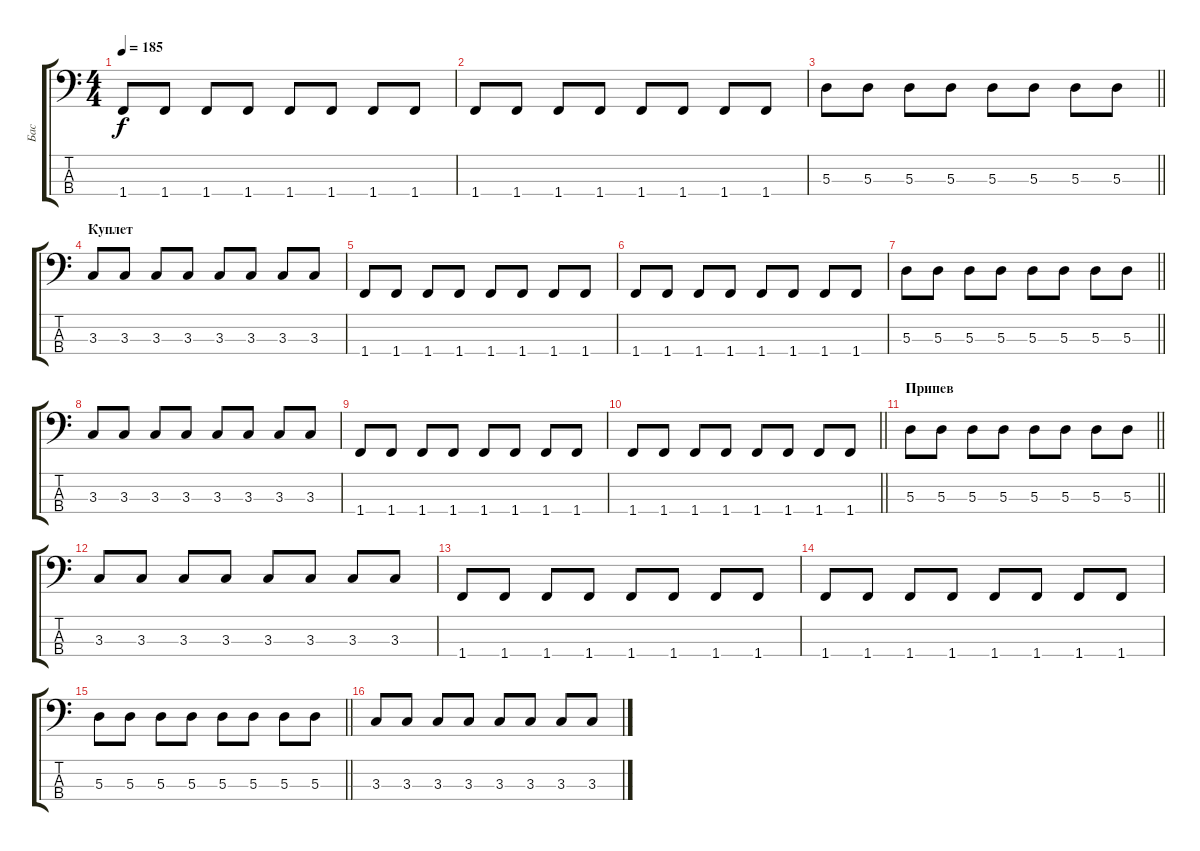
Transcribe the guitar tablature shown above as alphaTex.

\track ("Бас" "Бас") {instrument electricbassfinger}
\staff {score tabs}
\tuning (G2 D2 A1 E1) {hide}
\ts (4 4)
\tempo 185
\clef f4
\ks c
1.4.8{dy f} 1.4.8 1.4.8 1.4.8 1.4.8 1.4.8 1.4.8 1.4.8 |
1.4.8 1.4.8 1.4.8 1.4.8 1.4.8 1.4.8 1.4.8 1.4.8 |
\barLineRight lightlight
5.3.8 5.3.8 5.3.8 5.3.8 5.3.8 5.3.8 5.3.8 5.3.8 |
\section ("" "Куплет")
3.3.8 3.3.8 3.3.8 3.3.8 3.3.8 3.3.8 3.3.8 3.3.8 |
1.4.8 1.4.8 1.4.8 1.4.8 1.4.8 1.4.8 1.4.8 1.4.8 |
1.4.8 1.4.8 1.4.8 1.4.8 1.4.8 1.4.8 1.4.8 1.4.8 |
\barLineRight lightlight
5.3.8 5.3.8 5.3.8 5.3.8 5.3.8 5.3.8 5.3.8 5.3.8 |
3.3.8 3.3.8 3.3.8 3.3.8 3.3.8 3.3.8 3.3.8 3.3.8 |
1.4.8 1.4.8 1.4.8 1.4.8 1.4.8 1.4.8 1.4.8 1.4.8 |
\barLineRight lightlight
1.4.8 1.4.8 1.4.8 1.4.8 1.4.8 1.4.8 1.4.8 1.4.8 |
\section ("" "Припев")
\barLineRight lightlight
5.3.8 5.3.8 5.3.8 5.3.8 5.3.8 5.3.8 5.3.8 5.3.8 |
3.3.8 3.3.8 3.3.8 3.3.8 3.3.8 3.3.8 3.3.8 3.3.8 |
1.4.8 1.4.8 1.4.8 1.4.8 1.4.8 1.4.8 1.4.8 1.4.8 |
1.4.8 1.4.8 1.4.8 1.4.8 1.4.8 1.4.8 1.4.8 1.4.8 |
\barLineRight lightlight
5.3.8 5.3.8 5.3.8 5.3.8 5.3.8 5.3.8 5.3.8 5.3.8 |
3.3.8 3.3.8 3.3.8 3.3.8 3.3.8 3.3.8 3.3.8 3.3.8
